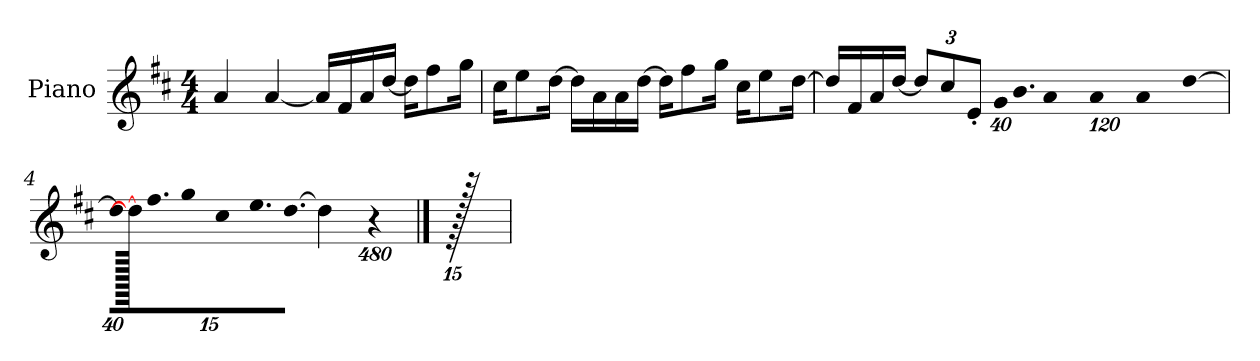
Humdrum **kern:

**kern
*part1
*staff1
*I"Piano
*I'P-no
*clefG2
*k[f#c#]
*M4/4
*MM90
=1
4a/
[4a/
16a/LL]
16f#/
16a/
[16dd/JJ
16dd\KL]
8ff#\
16gg\Jk
=2
16cc#\KL
8ee\
[16dd\Jk
16dd\LL]
16a\
16a\
[16dd\JJ
16dd\KL]
8ff#\
16gg\Jk
16cc#\KL
8ee\
[16dd\Jk
=3
16dd/LL]
16f#/
16a/
[16dd/JJ
*Xbrackettup
12dd/L]
12cc#/
12e'/J
!LO:N:vis=32
640%23g\KLL
!LO:N:vis=16.
960%103b\J
!LO:N:vis=8
960%137a\
!LO:N:vis=16
1920%137a\L
!LO:N:vis=32
640%23a\K
[384%41dd\J
!!LO:LB:g=z
=4
!LO:N:vis=32
640%23dd\KLL]
1920dd\_
!LO:N:vis=16.
960%103ff#\
!LO:N:vis=16
1920%137gg\
!LO:N:vis=16
1920%137cc#\
!LO:N:vis=16.
960%103ee\
!LO:N:vis=16.
[960%103dd\JJ
4dd\]
1920%479r
==5
1920r
=
*-
